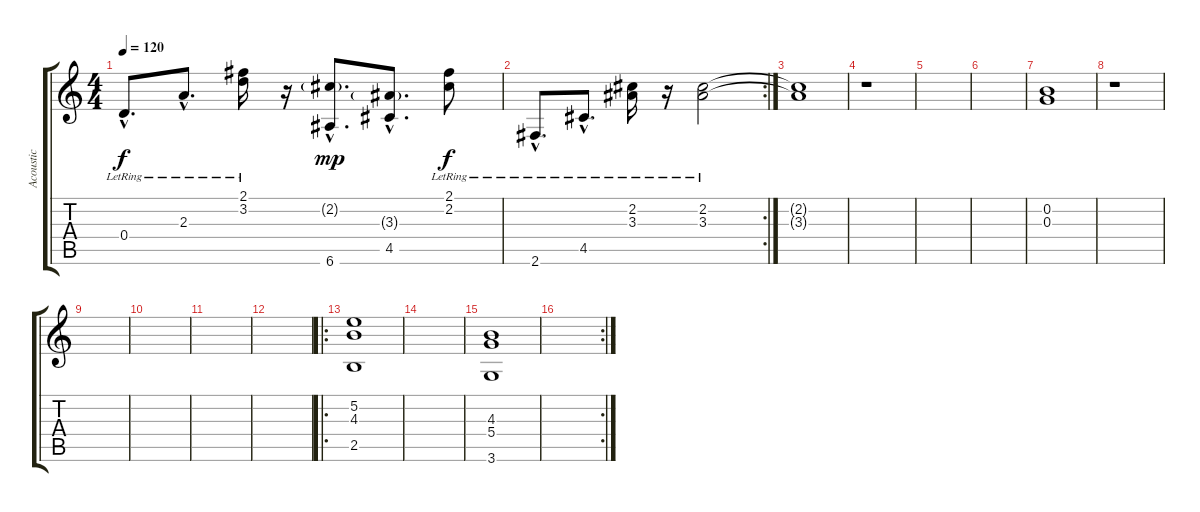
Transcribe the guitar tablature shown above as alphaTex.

\track ("Acoustic" "Acoustic") {instrument acousticguitarsteel}
\staff {score tabs}
\tuning (E4 B3 G3 D3 A2 E2) {hide}
\ts (4 4)
\tempo 120
\clef g2
\ks c
0.4{hac lr}.8{d dy f} 2.3{hac lr}.8{d} (2.1{lr} 3.2{lr}).16 r.16 (2.2{g hac} 6.6{hac}).8{d dy mp} (3.3{g hac} 4.5{hac}).8{d} (2.1{lr} 2.2{lr}).8{dy f} |
\rc 2
2.6{hac lr}.8{d} 4.5{hac lr}.8{d} (2.2{lr} 3.3{lr}).16 r.16 (2.2{lr} 3.3{lr}).2 |
(2.2{t} 3.3{t}).1 |
r.1 |
|
|
(0.2 0.3).1 |
r.1 |
|
|
|
|
\ro
(5.2 4.3 2.5).1{volume 16 instrument tubularbells} |
|
(4.3 5.4 3.6).1 |
\rc 2
